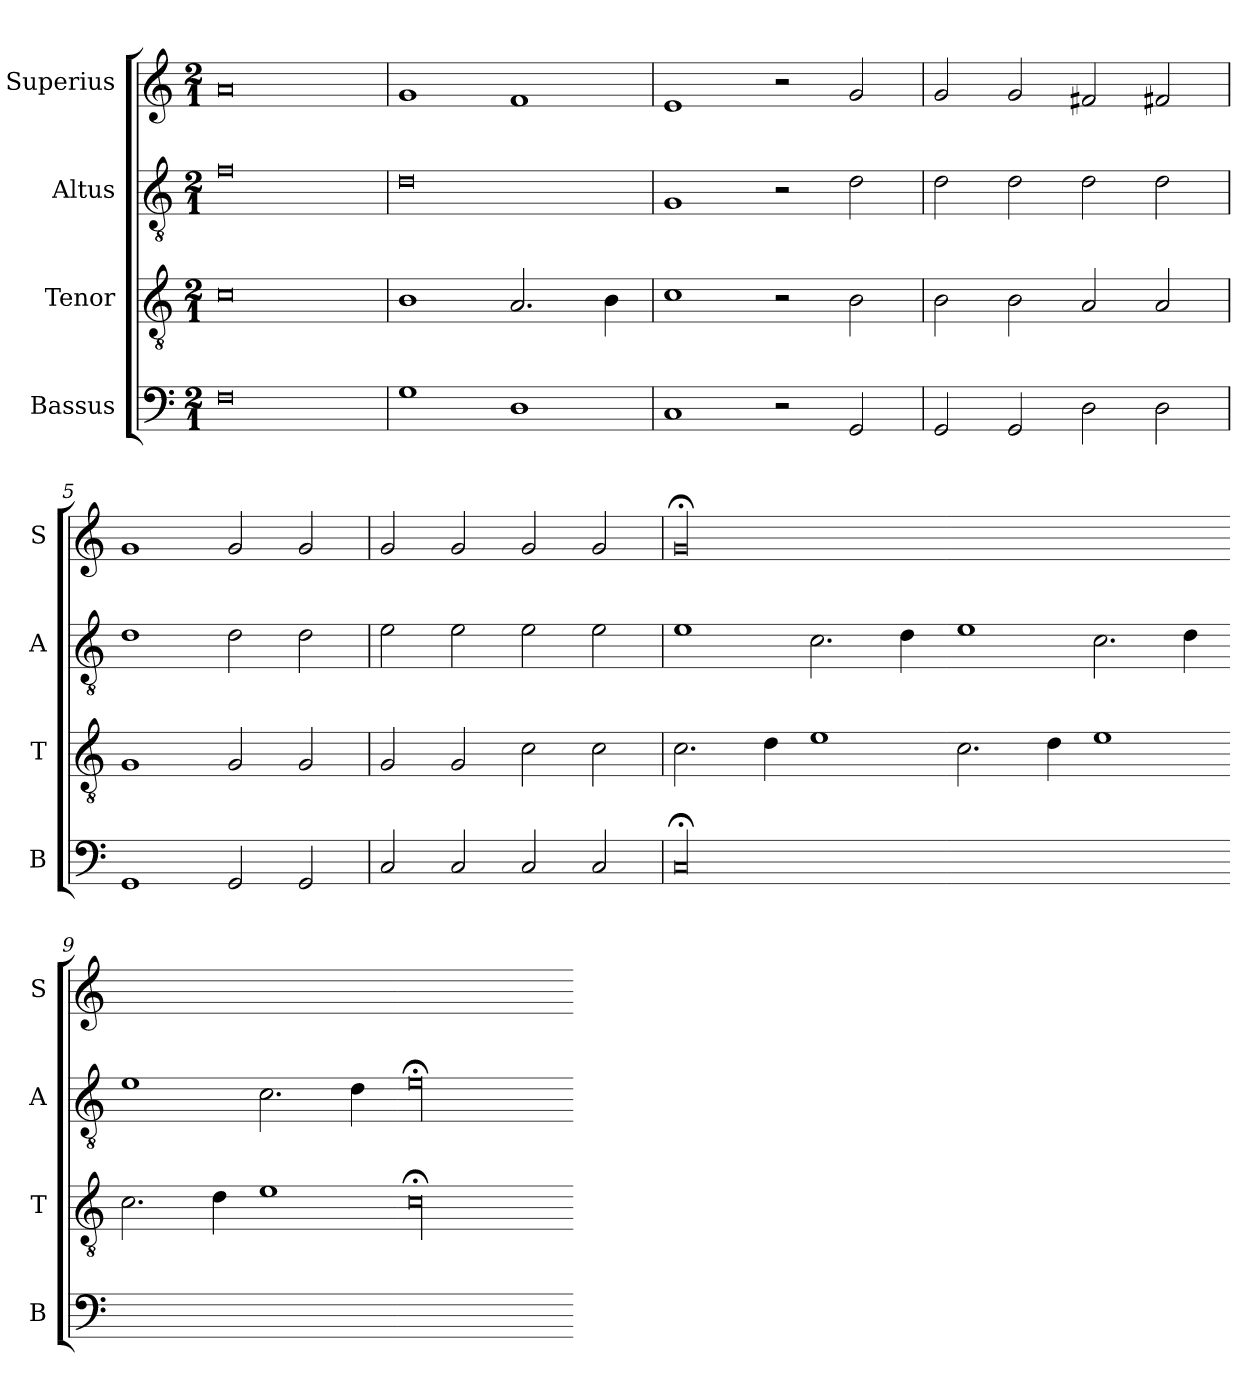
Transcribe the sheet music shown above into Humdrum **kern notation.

**kern	**kern	**kern	**kern
*part4	*part3	*part2	*part1
*staff4	*staff3	*staff2	*staff1
*I"Bassus	*I"Tenor	*I"Altus	*I"Superius
*I'B	*I'T	*I'A	*I'S
*clefF4	*clefGv2	*clefGv2	*clefG2
*k[]	*k[]	*k[]	*k[]
*M2/1	*M2/1	*M2/1	*M2/1
=1	=1	=1	=1
0F	0c	0f	0a
=2	=2	=2	=2
1G	1B	0d	1g
1D	2.A/	.	1f
.	4B\	.	.
=3	=3	=3	=3
1C	1c	1G	1e
2r	2r	2r	2r
2GG/	2B\	2d\	2g/
=4	=4	=4	=4
2GG/	2B\	2d\	2g/
2GG/	2B\	2d\	2g/
2D\	2A/	2d\	2f#X/
2D\	2A/	2d\	2f#X/
=5	=5	=5	=5
1GG	1G	1d	1g
2GG/	2G/	2d\	2g/
2GG/	2G/	2d\	2g/
=6	=6	=6	=6
2C/	2G/	2e\	2g/
2C/	2G/	2e\	2g/
2C/	2c\	2e\	2g/
2C/	2c\	2e\	2g/
=7	=7	=7	=7
!LO:N:vis=00	!	!	!LO:N:vis=00
0C;<	2.c\	1e	0g;<
.	4d\	.	.
.	1e	2.c\	.
.	.	4d\	.
=8-	=8-	=8-	=8-
0Cyy	2.c\	1e	0gyy
.	4d\	.	.
.	1e	2.c\	.
.	.	4d\	.
=9-	=9-	=9-	=9-
0Cyy	2.c\	1e	0gyy
.	4d\	.	.
.	1e	2.c\	.
.	.	4d\	.
=10-	=10-	=10-	=10-
!	!LO:N:vis=00	!LO:N:vis=00	!
0Cyy	0c;<	0e;<	0gyy
=-	=-	=-	=-
*-	*-	*-	*-
